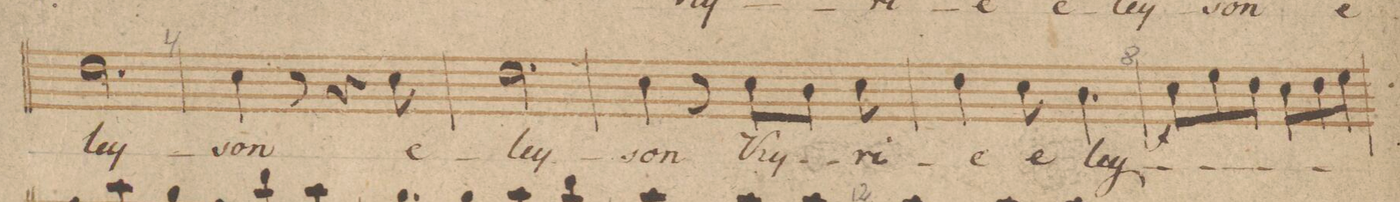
**kern	**text	**dynam
*I"Canto	*	*
*clefC1	*	*
*k[b-]	*	*
*M6/8	*	*
*2\right	*	*
2.b-\	-ley-	.
=8	=8	=8
4a\	-son	.
8r	.	.
4r	.	.
8a\	e-	.
=9	=9	=9
2.b-\	-ley-	.
=10	=10	=10
4a\	-son	.
8r	.	.
8a\L	Ky-	.
8g\J	.	.
8a\	-ri-	.
=11	=11	=11
4b-\	-e	.
8a\	e-	.
4.g\	-ley-	.
=12	=12	=12
8a\L	.	f
8cc\	.	.
8b-\J	.	.
8a\L	.	.
8b-\	.	.
8cc\J	.	.
=13	=13	=13
*-	*-	*-
